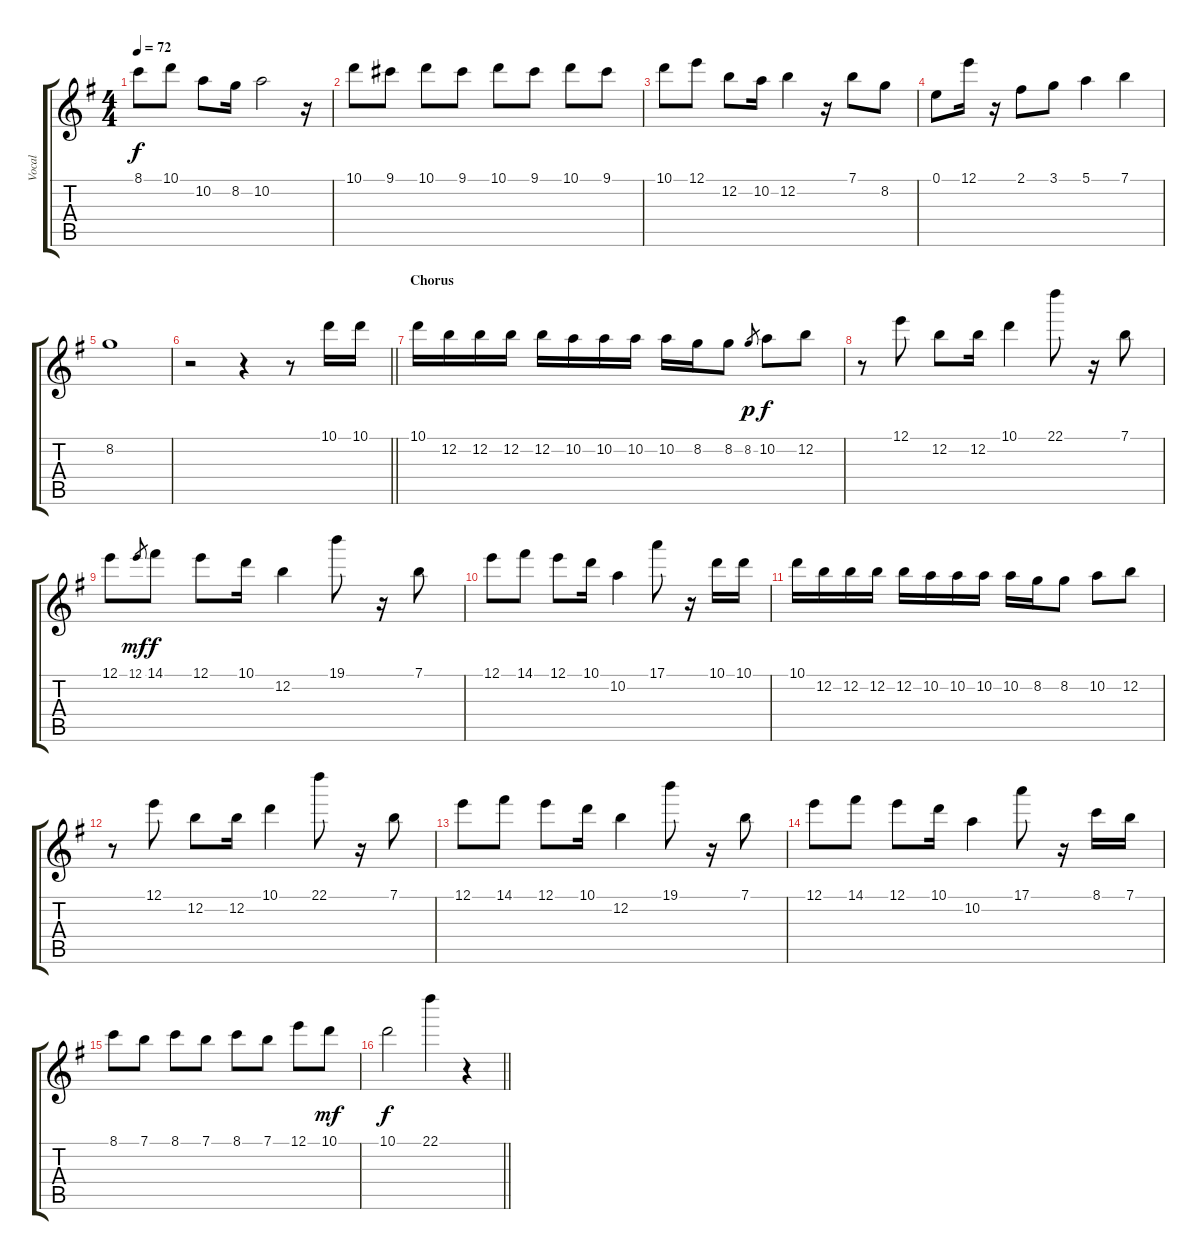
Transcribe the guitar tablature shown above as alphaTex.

\track ("Vocal" "Vocal") {instrument acousticguitarsteel}
\staff {score tabs}
\tuning (E4 B3 G3 D3 A2 E2) {hide}
\ts (4 4)
\tempo 72
\clef g2
\ks g
8.1.8{dy f} 10.1.8 10.2.8 8.2.16 10.2.2 r.16 |
10.1.8 9.1.8 10.1.8 9.1.8 10.1.8 9.1.8 10.1.8 9.1.8 |
10.1.8 12.1.8 12.2.8 10.2.16 12.2.4 r.16 7.1.8 8.2.8 |
0.1.8 12.1.16 r.16 2.1.8 3.1.8 5.1.4 7.1.4 |
8.2.1 |
\barLineRight lightlight
r.2 r.4 r.8 10.1.16 10.1.16 |
\section ("" "Chorus")
10.1.16 12.2.16 12.2.16 12.2.16 12.2.16 10.2.16 10.2.16 10.2.16 10.2.16 8.2.16 8.2.8 8.2.8{gr dy p} 10.2.8{dy f} 12.2.8 |
r.8 12.1.8 12.2.8 12.2.16 10.1.4 22.1.8 r.16 7.1.8 |
12.1.8 12.1.8{gr dy mf} 14.1.8{dy f} 12.1.8 10.1.16 12.2.4 19.1.8 r.16 7.1.8 |
12.1.8 14.1.8 12.1.8 10.1.16 10.2.4 17.1.8 r.16 10.1.16 10.1.16 |
10.1.16 12.2.16 12.2.16 12.2.16 12.2.16 10.2.16 10.2.16 10.2.16 10.2.16 8.2.16 8.2.8 10.2.8 12.2.8 |
r.8 12.1.8 12.2.8 12.2.16 10.1.4 22.1.8 r.16 7.1.8 |
12.1.8 14.1.8 12.1.8 10.1.16 12.2.4 19.1.8 r.16 7.1.8 |
12.1.8 14.1.8 12.1.8 10.1.16 10.2.4 17.1.8 r.16 8.1.16 7.1.16 |
8.1.8 7.1.8 8.1.8 7.1.8 8.1.8 7.1.8 12.1.8 10.1.8{dy mf} |
\barLineRight lightlight
10.1.2{dy f} 22.1.4 r.4
